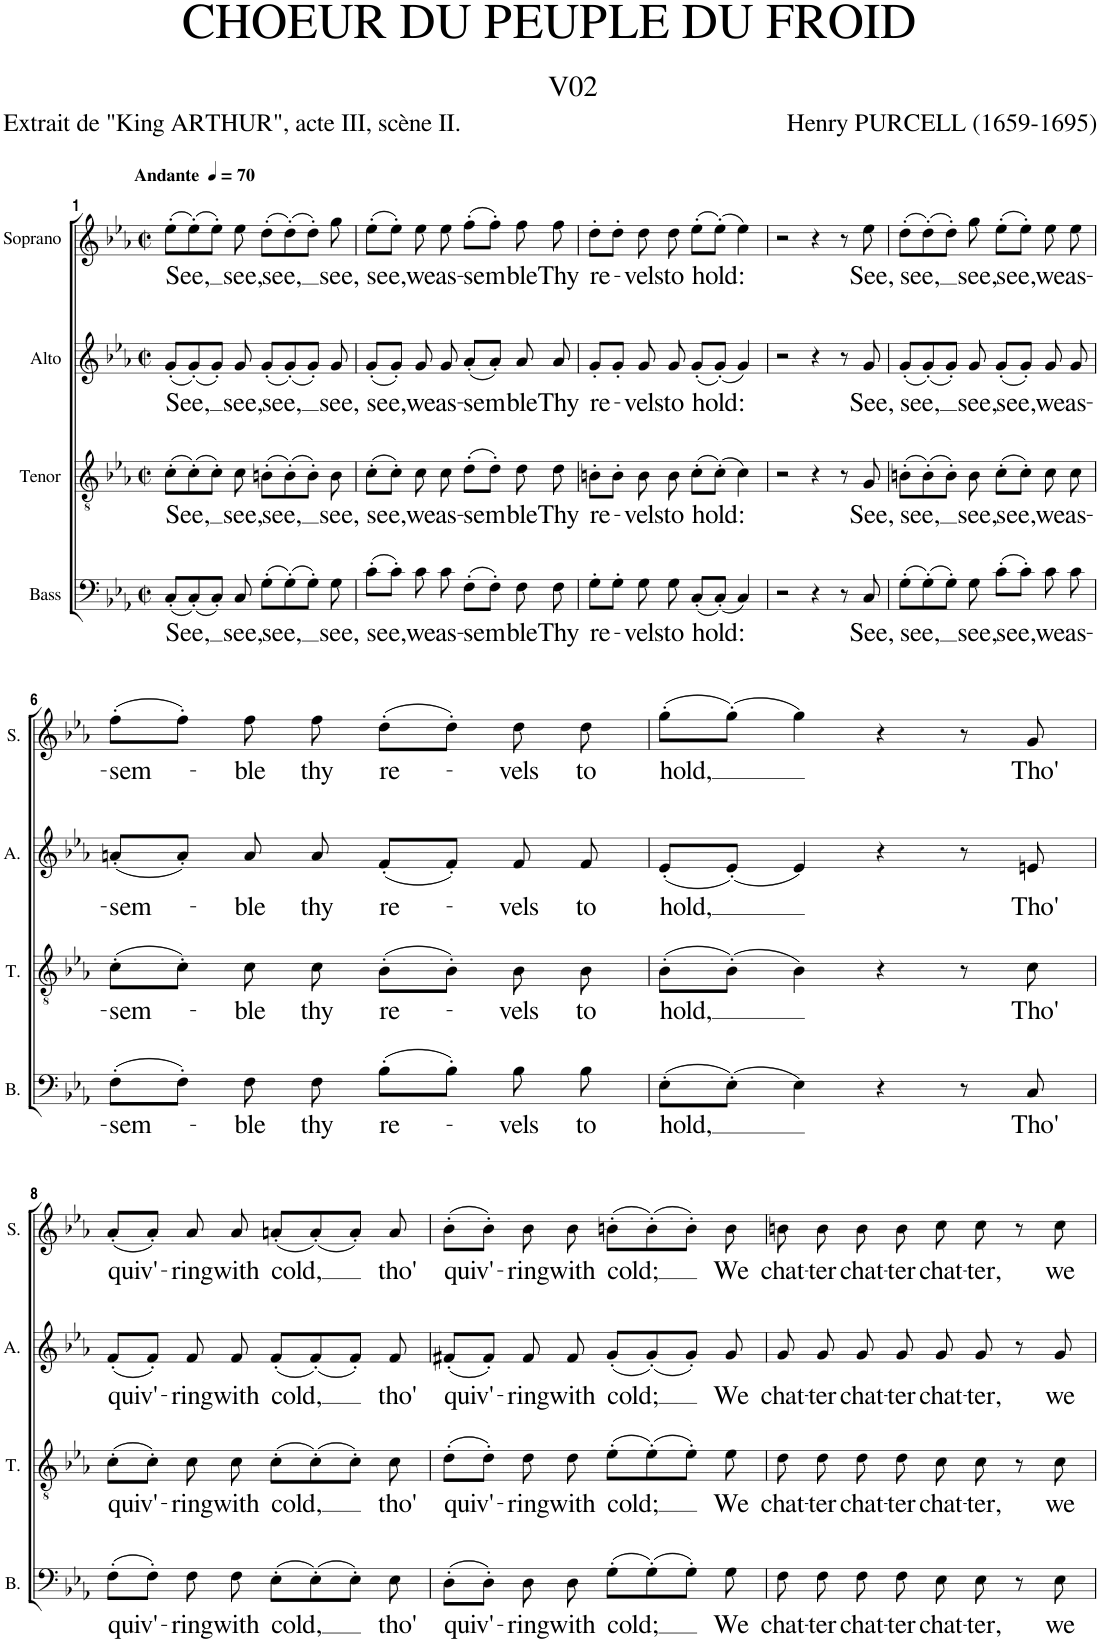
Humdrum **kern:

**kern	**text	**kern	**text	**kern	**text	**kern	**text
*part4	*part4	*part3	*part3	*part2	*part2	*part1	*part1
*staff4	*staff4	*staff3	*staff3	*staff2	*staff2	*staff1	*staff1
*I"Bass	*	*I"Tenor	*	*I"Alto	*	*I"Soprano	*
*I'B.	*	*I'T.	*	*I'A.	*	*I'S.	*
*clefF4	*	*clefGv2	*	*clefG2	*	*clefG2	*
*k[b-e-a-]	*	*k[b-e-a-]	*	*k[b-e-a-]	*	*k[b-e-a-]	*
*M2/2	*	*M2/2	*	*M2/2	*	*M2/2	*
*met(c|)	*	*met(c|)	*	*met(c|)	*	*met(c|)	*
*MM70	*	*MM70	*	*MM70	*	*MM70	*
=1	=1	=1	=1	=1	=1	=1	=1
!	!	!	!	!	!	!LO:TX:a:B:t=Andante	!
!	!LO:LY:b	!	!LO:LY:b	!	!LO:LY:b	!	!LO:LY:b
(8C'!/L	See,	(8c'!\L	See,	(8g'!/L	See,	(8ee-'!\L	See,
(8C'!/)	.	(8c'!\)	.	(8g'!/)	.	(8ee-'!\)	.
8C'!/J)	.	8c'!\J)	.	8g'!/J)	.	8ee-'!\J)	.
!	!LO:LY:b	!	!LO:LY:b	!	!LO:LY:b	!	!LO:LY:b
8C!/	see,	8c!\	see,	8g!/	see,	8ee-!\	see,
!	!LO:LY:b	!	!LO:LY:b	!	!LO:LY:b	!	!LO:LY:b
(8G'!\L	see,	(8Bn'!\L	see,	(8g'!/L	see,	(8dd'!\L	see,
(8G'!\)	.	(8B'!\)	.	(8g'!/)	.	(8dd'!\)	.
8G'!\J)	.	8B'!\J)	.	8g'!/J)	.	8dd'!\J)	.
!	!LO:LY:b	!	!LO:LY:b	!	!LO:LY:b	!	!LO:LY:b
8G!\	see,	8B!\	see,	8g!/	see,	8gg!\	see,
=2	=2	=2	=2	=2	=2	=2	=2
!	!LO:LY:b	!	!LO:LY:b	!	!LO:LY:b	!	!LO:LY:b
(8c'!\L	see,	(8c'!\L	see,	(8g'!/L	see,	(8ee-'!\L	see,
8c'!\J)	.	8c'!\J)	.	8g'!/J)	.	8ee-'!\J)	.
!	!LO:LY:b	!	!LO:LY:b	!	!LO:LY:b	!	!LO:LY:b
8c!\	we	8c!\	we	8g!/	we	8ee-!\	we
!	!LO:LY:b	!	!LO:LY:b	!	!LO:LY:b	!	!LO:LY:b
8c!\	as-	8c!\	as-	8g!/	as-	8ee-!\	as-
!	!LO:LY:b	!	!LO:LY:b	!	!LO:LY:b	!	!LO:LY:b
(8F'!\L	-sem	(8d'!\L	-sem	(8a-'!/L	-sem	(8ff'!\L	-sem
8F'!\J)	.	8d'!\J)	.	8a-'!/J)	.	8ff'!\J)	.
!	!LO:LY:b	!	!LO:LY:b	!	!LO:LY:b	!	!LO:LY:b
8F!\	ble	8d!\	ble	8a-!/	ble	8ff!\	ble
!	!LO:LY:b	!	!LO:LY:b	!	!LO:LY:b	!	!LO:LY:b
8F!\	Thy	8d!\	Thy	8a-!/	Thy	8ff!\	Thy
=3	=3	=3	=3	=3	=3	=3	=3
!	!LO:LY:b	!	!LO:LY:b	!	!LO:LY:b	!	!LO:LY:b
8G'!\L	re-	8Bn'!\L	re-	8g'!/L	re-	8dd'!\L	re-
8G'!\J	.	8B'!\J	.	8g'!/J	.	8dd'!\J	.
!	!LO:LY:b	!	!LO:LY:b	!	!LO:LY:b	!	!LO:LY:b
8G!\	-vels	8B!\	-vels	8g!/	-vels	8dd!\	-vels
!	!LO:LY:b	!	!LO:LY:b	!	!LO:LY:b	!	!LO:LY:b
8G!\	to	8B!\	to	8g!/	to	8dd!\	to
!	!LO:LY:b	!	!LO:LY:b	!	!LO:LY:b	!	!LO:LY:b
(8C'!/L	hold:	(8c'!\L	hold:	(8g'!/L	hold:	(8ee-'!\L	hold:
(8C'!/J)	.	(8c'!\J)	.	(8g'!/J)	.	(8ee-'!\J)	.
4C!/)	.	4c!\)	.	4g!/)	.	4ee-!\)	.
=4	=4	=4	=4	=4	=4	=4	=4
2r	.	2r	.	2r	.	2r	.
4r	.	4r	.	4r	.	4r	.
8r	.	8r	.	8r	.	8r	.
!	!LO:LY:b	!	!LO:LY:b	!	!LO:LY:b	!	!LO:LY:b
8C!/	See,	8G!/	See,	8g!/	See,	8ee-!\	See,
=5	=5	=5	=5	=5	=5	=5	=5
!	!LO:LY:b	!	!LO:LY:b	!	!LO:LY:b	!	!LO:LY:b
(8G'!\L	see,	(8Bn'!\L	see,	(8g'!/L	see,	(8dd'!\L	see,
(8G'!\)	.	(8B'!\)	.	(8g'!/)	.	(8dd'!\)	.
8G'!\J)	.	8B'!\J)	.	8g'!/J)	.	8dd'!\J)	.
!	!LO:LY:b	!	!LO:LY:b	!	!LO:LY:b	!	!LO:LY:b
8G!\	see,	8B!\	see,	8g!/	see,	8gg!\	see,
!	!LO:LY:b	!	!LO:LY:b	!	!LO:LY:b	!	!LO:LY:b
(8c'!\L	see,	(8c'!\L	see,	(8g'!/L	see,	(8ee-'!\L	see,
8c'!\J)	.	8c'!\J)	.	8g'!/J)	.	8ee-'!\J)	.
!	!LO:LY:b	!	!LO:LY:b	!	!LO:LY:b	!	!LO:LY:b
8c!\	we	8c!\	we	8g!/	we	8ee-!\	we
!	!LO:LY:b	!	!LO:LY:b	!	!LO:LY:b	!	!LO:LY:b
8c!\	as-	8c!\	as-	8g!/	as-	8ee-!\	as-
!!LO:LB:g=z
=6	=6	=6	=6	=6	=6	=6	=6
!	!LO:LY:b	!	!LO:LY:b	!	!LO:LY:b	!	!LO:LY:b
(8F'!\L	-sem-	(8c'!\L	-sem-	(8an'!/L	-sem-	(8ff'!\L	-sem-
8F'!\J)	.	8c'!\J)	.	8a'!/J)	.	8ff'!\J)	.
!	!LO:LY:b	!	!LO:LY:b	!	!LO:LY:b	!	!LO:LY:b
8F!\	-ble	8c!\	-ble	8a!/	-ble	8ff!\	-ble
!	!LO:LY:b	!	!LO:LY:b	!	!LO:LY:b	!	!LO:LY:b
8F!\	thy	8c!\	thy	8a!/	thy	8ff!\	thy
!	!LO:LY:b	!	!LO:LY:b	!	!LO:LY:b	!	!LO:LY:b
(8B-'!\L	re-	(8B-'!\L	re-	(8f'!/L	re-	(8dd'!\L	re-
8B-'!\J)	.	8B-'!\J)	.	8f'!/J)	.	8dd'!\J)	.
!	!LO:LY:b	!	!LO:LY:b	!	!LO:LY:b	!	!LO:LY:b
8B-!\	-vels	8B-!\	-vels	8f!/	-vels	8dd!\	-vels
!	!LO:LY:b	!	!LO:LY:b	!	!LO:LY:b	!	!LO:LY:b
8B-!\	to	8B-!\	to	8f!/	to	8dd!\	to
=7	=7	=7	=7	=7	=7	=7	=7
!	!LO:LY:b	!	!LO:LY:b	!	!LO:LY:b	!	!LO:LY:b
(8E-'!\L	hold,	(8B-'!\L	hold,	(8e-'!/L	hold,	(8gg'!\L	hold,
(8E-'!\J)	.	(8B-'!\J)	.	(8e-'!/J)	.	(8gg'!\J)	.
4E-!\)	.	4B-!\)	.	4e-!/)	.	4gg!\)	.
4r	.	4r	.	4r	.	4r	.
8r	.	8r	.	8r	.	8r	.
!	!LO:LY:b	!	!LO:LY:b	!	!LO:LY:b	!	!LO:LY:b
8C!/	Tho'	8c!\	Tho'	8en!/	Tho'	8g!/	Tho'
!!LO:LB:g=z
=8	=8	=8	=8	=8	=8	=8	=8
!	!LO:LY:b	!	!LO:LY:b	!	!LO:LY:b	!	!LO:LY:b
(8F'!\L	quiv'-	(8c'!\L	quiv'-	(8f'!/L	quiv'-	(8a-'!/L	quiv'-
8F'!\J)	.	8c'!\J)	.	8f'!/J)	.	8a-'!/J)	.
!	!LO:LY:b	!	!LO:LY:b	!	!LO:LY:b	!	!LO:LY:b
8F!\	-ring	8c!\	-ring	8f!/	-ring	8a-!/	-ring
!	!LO:LY:b	!	!LO:LY:b	!	!LO:LY:b	!	!LO:LY:b
8F!\	with	8c!\	with	8f!/	with	8a-!/	with
!	!LO:LY:b	!	!LO:LY:b	!	!LO:LY:b	!	!LO:LY:b
(8E-'!\L	cold,	(8c'!\L	cold,	(8f'!/L	cold,	(8an'!/L	cold,
(8E-'!\)	.	(8c'!\)	.	(8f'!/)	.	(8a'!/)	.
8E-'!\J)	.	8c'!\J)	.	8f'!/J)	.	8a'!/J)	.
!	!LO:LY:b	!	!LO:LY:b	!	!LO:LY:b	!	!LO:LY:b
8E-!\	tho'	8c!\	tho'	8f!/	tho'	8a!/	tho'
=9	=9	=9	=9	=9	=9	=9	=9
!	!LO:LY:b	!	!LO:LY:b	!	!LO:LY:b	!	!LO:LY:b
(8D'!\L	quiv'-	(8d'!\L	quiv'-	(8f#X'!/L	quiv'-	(8b-'!\L	quiv'-
8D'!\J)	.	8d'!\J)	.	8f#'!/J)	.	8b-'!\J)	.
!	!LO:LY:b	!	!LO:LY:b	!	!LO:LY:b	!	!LO:LY:b
8D!\	-ring	8d!\	-ring	8f#!/	-ring	8b-!\	-ring
!	!LO:LY:b	!	!LO:LY:b	!	!LO:LY:b	!	!LO:LY:b
8D!\	with	8d!\	with	8f#!/	with	8b-!\	with
!	!LO:LY:b	!	!LO:LY:b	!	!LO:LY:b	!	!LO:LY:b
(8G'!\L	cold;	(8e-'!\L	cold;	(8g'!/L	cold;	(8bn'!\L	cold;
(8G'!\)	.	(8e-'!\)	.	(8g'!/)	.	(8b'!\)	.
8G'!\J)	.	8e-'!\J)	.	8g'!/J)	.	8b'!\J)	.
!	!LO:LY:b	!	!LO:LY:b	!	!LO:LY:b	!	!LO:LY:b
8G!\	We	8e-!\	We	8g!/	We	8b!\	We
=10	=10	=10	=10	=10	=10	=10	=10
!	!LO:LY:b	!	!LO:LY:b	!	!LO:LY:b	!	!LO:LY:b
8F!\	chat-	8d!\	chat-	8g!/	chat-	8bn!\	chat-
!	!LO:LY:b	!	!LO:LY:b	!	!LO:LY:b	!	!LO:LY:b
8F!\	-ter	8d!\	-ter	8g!/	-ter	8b!\	-ter
!	!LO:LY:b	!	!LO:LY:b	!	!LO:LY:b	!	!LO:LY:b
8F!\	chat-	8d!\	chat-	8g!/	chat-	8b!\	chat-
!	!LO:LY:b	!	!LO:LY:b	!	!LO:LY:b	!	!LO:LY:b
8F!\	-ter	8d!\	-ter	8g!/	-ter	8b!\	-ter
!	!LO:LY:b	!	!LO:LY:b	!	!LO:LY:b	!	!LO:LY:b
8E-!\	chat-	8c!\	chat-	8g!/	chat-	8cc!\	chat-
!	!LO:LY:b	!	!LO:LY:b	!	!LO:LY:b	!	!LO:LY:b
8E-!\	-ter,	8c!\	-ter,	8g!/	-ter,	8cc!\	-ter,
8r	.	8r	.	8r	.	8r	.
!	!LO:LY:b	!	!LO:LY:b	!	!LO:LY:b	!	!LO:LY:b
8E-!\	we	8c!\	we	8g!/	we	8cc!\	we
=	=	=	=	=	=	=	=
*-	*-	*-	*-	*-	*-	*-	*-
